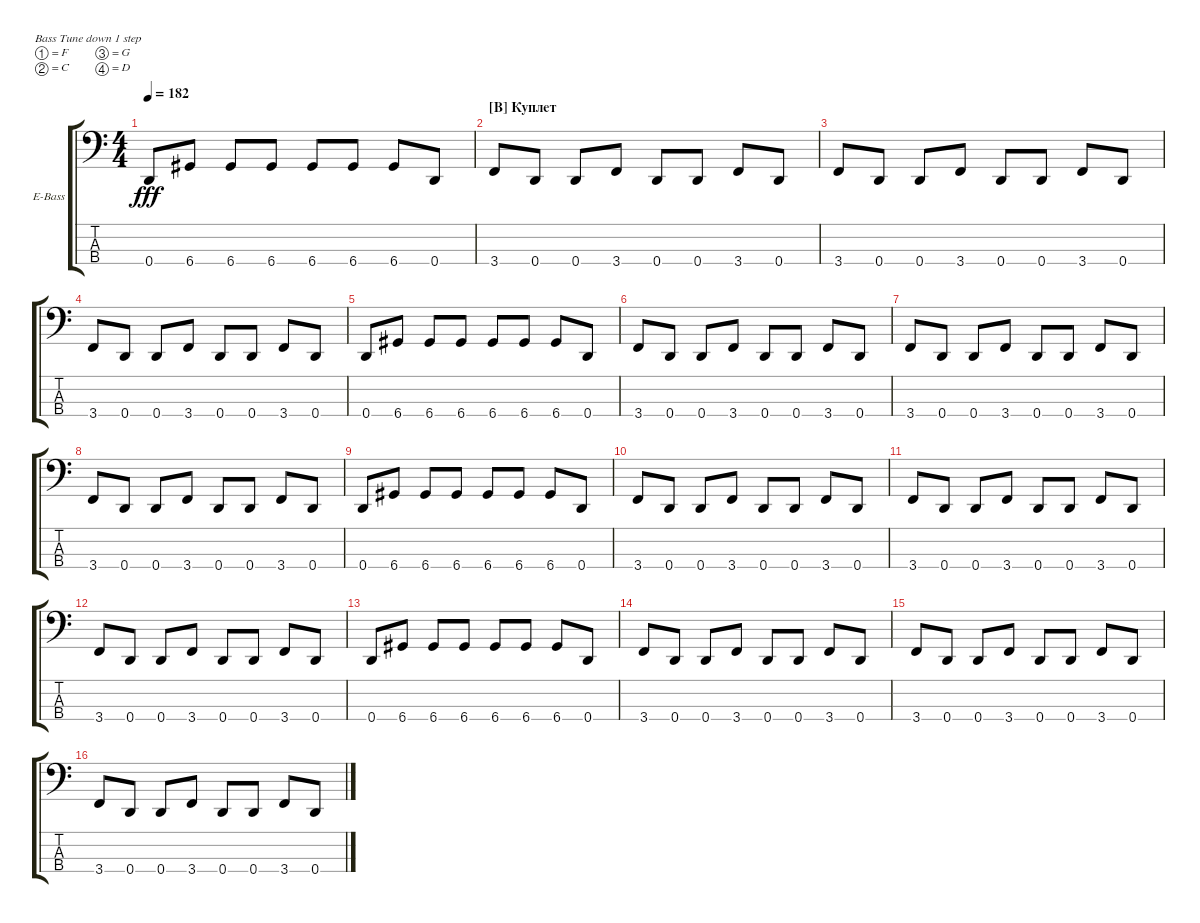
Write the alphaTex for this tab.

\defaultSystemsLayout 4
\bracketExtendMode groupsimilarinstruments
\firstSystemTrackNameOrientation horizontal
\otherSystemsTrackNameOrientation horizontal
\track ("Electric Bass" "E-Bass") {instrument electricbassfinger}
\staff {score tabs}
\tuning (F2 C2 G1 D1)
\ts (4 4)
\tempo 182
\clef f4
\ks c
0.4.8{dy fff} 6.4.8 6.4.8 6.4.8 6.4.8 6.4.8 6.4.8 0.4.8 |
\section ("B" "Куплет")
3.4.8 0.4.8 0.4.8 3.4.8 0.4.8 0.4.8 3.4.8 0.4.8 |
3.4.8 0.4.8 0.4.8 3.4.8 0.4.8 0.4.8 3.4.8 0.4.8 |
3.4.8 0.4.8 0.4.8 3.4.8 0.4.8 0.4.8 3.4.8 0.4.8 |
0.4.8 6.4.8 6.4.8 6.4.8 6.4.8 6.4.8 6.4.8 0.4.8 |
3.4.8 0.4.8 0.4.8 3.4.8 0.4.8 0.4.8 3.4.8 0.4.8 |
3.4.8 0.4.8 0.4.8 3.4.8 0.4.8 0.4.8 3.4.8 0.4.8 |
3.4.8 0.4.8 0.4.8 3.4.8 0.4.8 0.4.8 3.4.8 0.4.8 |
0.4.8 6.4.8 6.4.8 6.4.8 6.4.8 6.4.8 6.4.8 0.4.8 |
3.4.8 0.4.8 0.4.8 3.4.8 0.4.8 0.4.8 3.4.8 0.4.8 |
3.4.8 0.4.8 0.4.8 3.4.8 0.4.8 0.4.8 3.4.8 0.4.8 |
3.4.8 0.4.8 0.4.8 3.4.8 0.4.8 0.4.8 3.4.8 0.4.8 |
0.4.8 6.4.8 6.4.8 6.4.8 6.4.8 6.4.8 6.4.8 0.4.8 |
3.4.8 0.4.8 0.4.8 3.4.8 0.4.8 0.4.8 3.4.8 0.4.8 |
3.4.8 0.4.8 0.4.8 3.4.8 0.4.8 0.4.8 3.4.8 0.4.8 |
3.4.8 0.4.8 0.4.8 3.4.8 0.4.8 0.4.8 3.4.8 0.4.8
